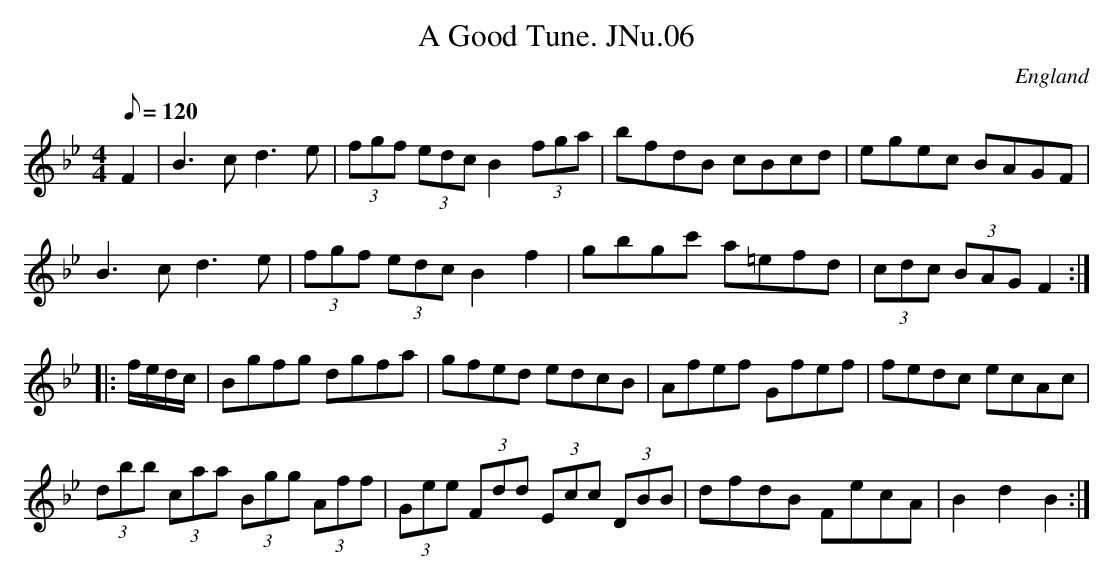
X:1
T:A Good Tune. JNu.06
M:4/4
L:1/8
Q:120
O:England
K:Bb
F2|B3c d3e|(3fgf (3edc B2 (3fga|bfdB cBcd|egec BAGF|!
B3c d3e|(3fgf (3edc B2 f2|gbgc' a=efd|(3cdc (3BAG F2::!
f/e/d/c/|Bgfg dgfa|gfed edcB|Afef Gfef|fedc ecAc|!
(3dbb (3caa (3Bgg (3Aff|(3Gee (3Fdd (3Ecc (3DBB|dfdB FecA|B2d2B2:|]
